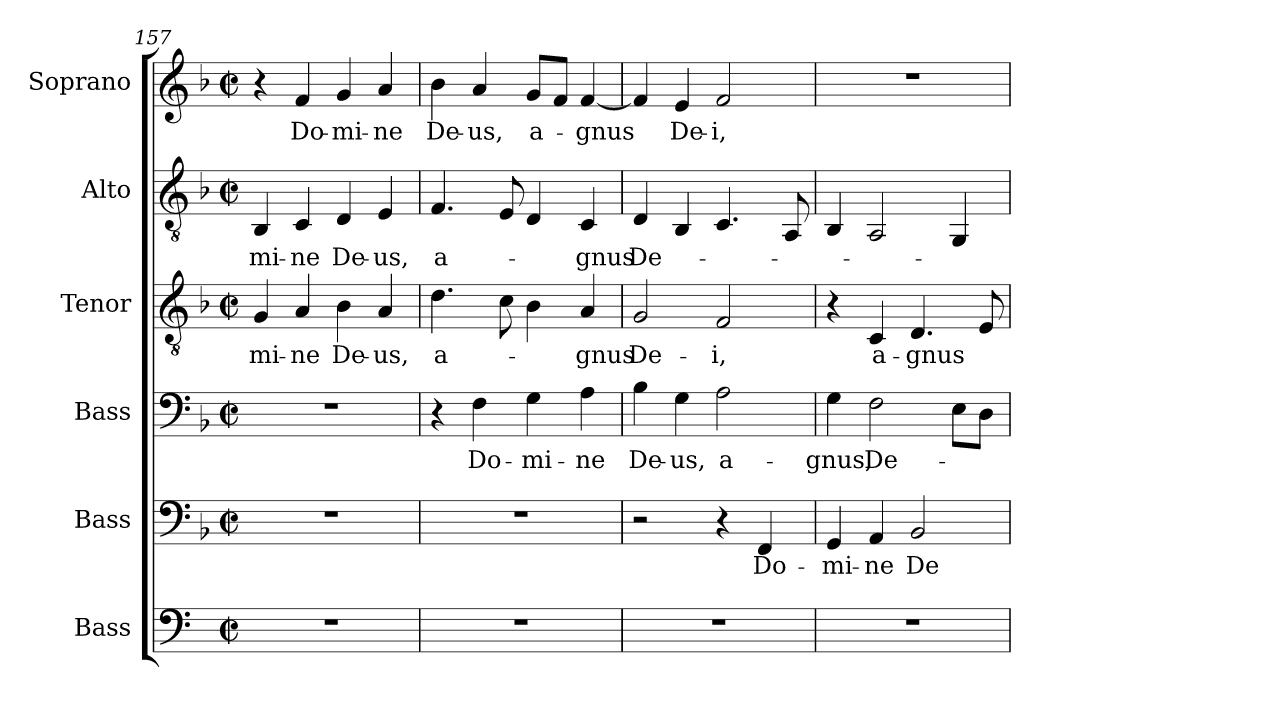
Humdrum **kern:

**kern	**kern	**text	**kern	**text	**kern	**text	**kern	**text	**kern	**text
*part6	*part5	*part5	*part4	*part4	*part3	*part3	*part2	*part2	*part1	*part1
*staff6	*staff5	*staff5	*staff4	*staff4	*staff3	*staff3	*staff2	*staff2	*staff1	*staff1
*I"Bass	*I"Bass	*	*I"Bass	*	*I"Tenor	*	*I"Alto	*	*I"Soprano	*
*I'B.	*I'B.	*	*I'B.	*	*I'T.	*	*I'A.	*	*I'S.	*
*clefF4	*clefF4	*	*clefF4	*	*clefGv2	*	*clefGv2	*	*clefG2	*
*	*	*	*	*	*ITrd7c12	*	*	*	*	*
*k[]	*k[b-]	*	*k[b-]	*	*k[b-]	*	*k[b-]	*	*k[b-]	*
*C:	*F:	*	*F:	*	*F:	*	*F:	*	*F:	*
*M2/2	*M2/2	*	*M2/2	*	*M2/2	*	*M2/2	*	*M2/2	*
*met(c|)	*met(c|)	*	*met(c|)	*	*met(c|)	*	*met(c|)	*	*met(c|)	*
=157	=157	=157	=157	=157	=157	=157	=157	=157	=157	=157
!	!	!	!	!	!	!LO:LY:b:color=#000000	!	!	!	!
!	!	!	!	!	!	!	!	!LO:LY:b:color=#000000	!	!
1r	1r	.	1r	.	4GGi/	-mi-	4BB-i/	-mi-	4r	.
!	!	!	!	!	!	!LO:LY:b:color=#000000	!	!	!	!
!	!	!	!	!	!	!	!	!LO:LY:b:color=#000000	!	!
!	!	!	!	!	!	!	!	!	!	!LO:LY:b:color=#000000
.	.	.	.	.	4AAi/	-ne	4Ci/	-ne	4fi/	Do-
!	!	!	!	!	!	!LO:LY:b:color=#000000	!	!	!	!
!	!	!	!	!	!	!	!	!LO:LY:b:color=#000000	!	!
!	!	!	!	!	!	!	!	!	!	!LO:LY:b:color=#000000
.	.	.	.	.	4BB-i\	De-	4Di/	De-	4gi/	-mi-
!	!	!	!	!	!	!LO:LY:b:color=#000000	!	!	!	!
!	!	!	!	!	!	!	!	!LO:LY:b:color=#000000	!	!
!	!	!	!	!	!	!	!	!	!	!LO:LY:b:color=#000000
.	.	.	.	.	4AAi/	-us,	4Ei/	-us,	4ai/	-ne
!!LO:PB:g=z
=158	=158	=158	=158	=158	=158	=158	=158	=158	=158	=158
!	!	!	!	!	!	!LO:LY:b:color=#000000	!	!	!	!
!	!	!	!	!	!	!	!	!LO:LY:b:color=#000000	!	!
!	!	!	!	!	!	!	!	!	!	!LO:LY:b:color=#000000
1r	1r	.	4r	.	4.Di\	a-	4.Fi/	a-	4b-i\	De-
!	!	!	!	!LO:LY:b:color=#000000	!	!	!	!	!	!
!	!	!	!	!	!	!	!	!	!	!LO:LY:b:color=#000000
.	.	.	4Fi\	Do-	.	.	.	.	4ai/	-us,
.	.	.	.	.	8Ci\	.	8Ei/	.	.	.
!	!	!	!	!LO:LY:b:color=#000000	!	!	!	!	!	!
!	!	!	!	!	!	!	!	!	!	!LO:LY:b:color=#000000
.	.	.	4Gi\	-mi-	4BB-i\	.	4Di/	.	8gi/L	a-
.	.	.	.	.	.	.	.	.	8fi/J	.
!	!	!	!	!LO:LY:b:color=#000000	!	!	!	!	!	!
!	!	!	!	!	!	!LO:LY:b:color=#000000	!	!	!	!
!	!	!	!	!	!	!	!	!LO:LY:b:color=#000000	!	!
!	!	!	!	!	!	!	!	!	!	!LO:LY:b:color=#000000
.	.	.	4Ai\	-ne	4AAi/	-gnus	4Ci/	-gnus	[4fi/	-gnus
=159	=159	=159	=159	=159	=159	=159	=159	=159	=159	=159
!	!	!	!	!LO:LY:b:color=#000000	!	!	!	!	!	!
!	!	!	!	!	!	!LO:LY:b:color=#000000	!	!	!	!
!	!	!	!	!	!	!	!	!LO:LY:b:color=#000000	!	!
1r	2r	.	4B-i\	De-	2GGi/	De-	4Di/	De-	4fi/]	.
!	!	!	!	!LO:LY:b:color=#000000	!	!	!	!	!	!
!	!	!	!	!	!	!	!	!	!	!LO:LY:b:color=#000000
.	.	.	4Gi\	-us,	.	.	4BB-i/	.	4ei/	De-
!	!	!	!	!LO:LY:b:color=#000000	!	!	!	!	!	!
!	!	!	!	!	!	!LO:LY:b:color=#000000	!	!	!	!
!	!	!	!	!	!	!	!	!	!	!LO:LY:b:color=#000000
.	4r	.	2Ai\	a-	2FFi/	-i,	4.Ci/	.	2fi/	-i,
!	!	!LO:LY:b:color=#000000	!	!	!	!	!	!	!	!
.	4FFi/	Do-	.	.	.	.	.	.	.	.
.	.	.	.	.	.	.	8AAi/	.	.	.
=160	=160	=160	=160	=160	=160	=160	=160	=160	=160	=160
!	!	!LO:LY:b:color=#000000	!	!	!	!	!	!	!	!
!	!	!	!	!LO:LY:b:color=#000000	!	!	!	!	!	!
1r	4GGi/	-mi-	4Gi\	-gnus,	4r	.	4BB-i/	.	1r	.
!	!	!LO:LY:b:color=#000000	!	!	!	!	!	!	!	!
!	!	!	!	!LO:LY:b:color=#000000	!	!	!	!	!	!
!	!	!	!	!	!	!LO:LY:b:color=#000000	!	!	!	!
.	4AAi/	-ne	2Fi\	De-	4CCi/	a-	2AAi/	.	.	.
!	!	!LO:LY:b:color=#000000	!	!	!	!	!	!	!	!
!	!	!	!	!	!	!LO:LY:b:color=#000000	!	!	!	!
.	2BB-i/	De-	.	.	4.DDi/	-gnus	.	.	.	.
.	.	.	8Ei\L	.	.	.	4GGi/	.	.	.
.	.	.	8Di\J	.	8EEi/	.	.	.	.	.
=	=	=	=	=	=	=	=	=	=	=
*-	*-	*-	*-	*-	*-	*-	*-	*-	*-	*-
